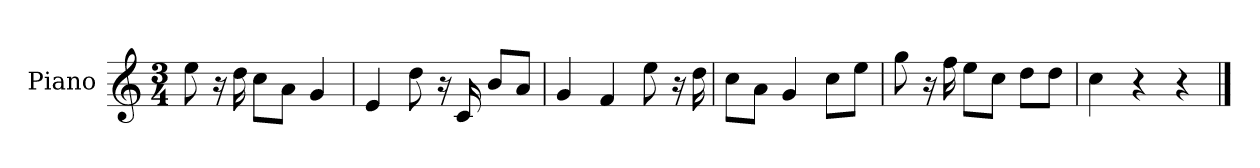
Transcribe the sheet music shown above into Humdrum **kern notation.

**kern
*part1
*staff1
*I"Piano
*I'P-no
*clefG2
*k[]
*M3/4
*MM93
=1
8ee\
16r
16dd\
8cc\L
8a\J
4g/
=2
4e/
8dd\
16r
16c/
8b/L
8a/J
=3
4g/
4f/
8ee\
16r
16dd\
=4
8cc\L
8a\J
4g/
8cc\L
8ee\J
=5
8gg\
16r
16ff\
8ee\L
8cc\J
8dd\L
8dd\J
=6
4cc\
4r
4r
==
*-
